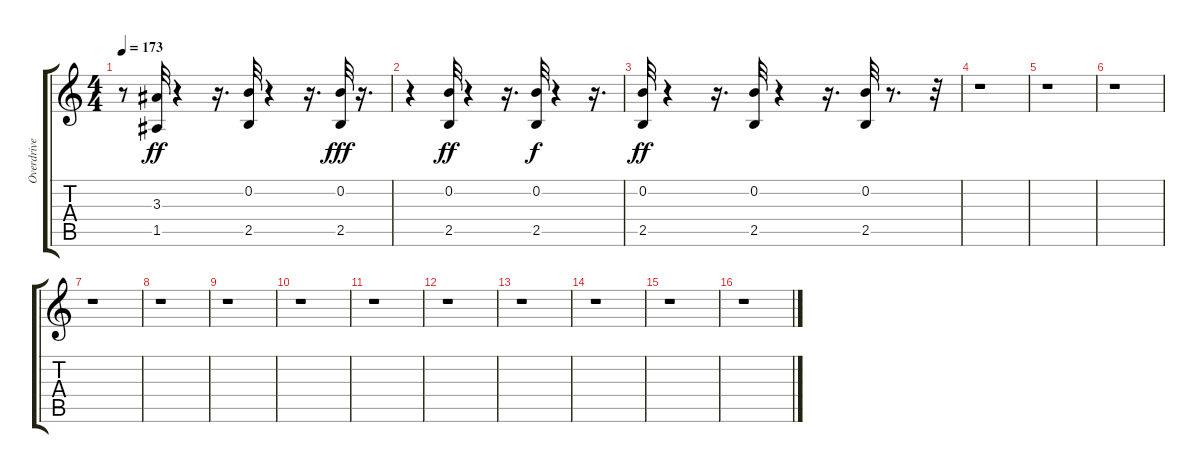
\track ("Overdrive" "Overdrive") {instrument overdrivenguitar}
\staff {score tabs}
\tuning (E4 B3 G3 D3 A2 E2) {hide}
\ts (4 4)
\tempo 173
\clef g2
\ks c
r.8{dy ff} (3.3 1.5).32 r.4 r.16{d} (0.2 2.5).32 r.4 r.16{d} (0.2 2.5).32{dy fff} r.16{d} |
r.4 (0.2 2.5).32{dy ff} r.4 r.16{d} (0.2 2.5).32{dy f} r.4 r.16{d} |
(0.2 2.5).32{dy ff} r.4 r.16{d} (0.2 2.5).32 r.4 r.16{d} (0.2 2.5).32 r.8{d} r.32 |
r.1 |
r.1 |
r.1 |
r.1 |
r.1 |
r.1 |
r.1 |
r.1 |
r.1 |
r.1 |
r.1 |
r.1 |
r.1
